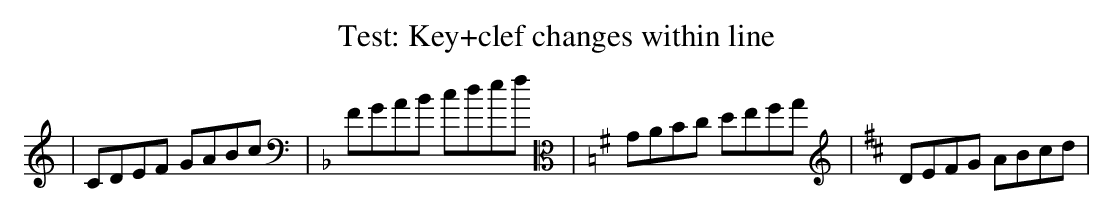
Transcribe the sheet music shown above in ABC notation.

X:1
T:Test: Key+clef changes within line
K:C
| CDEF GABc | [K:F bass] FGAB cdef | [K:G alto] GABc defg | [K:D treble] DEFG ABcd |
